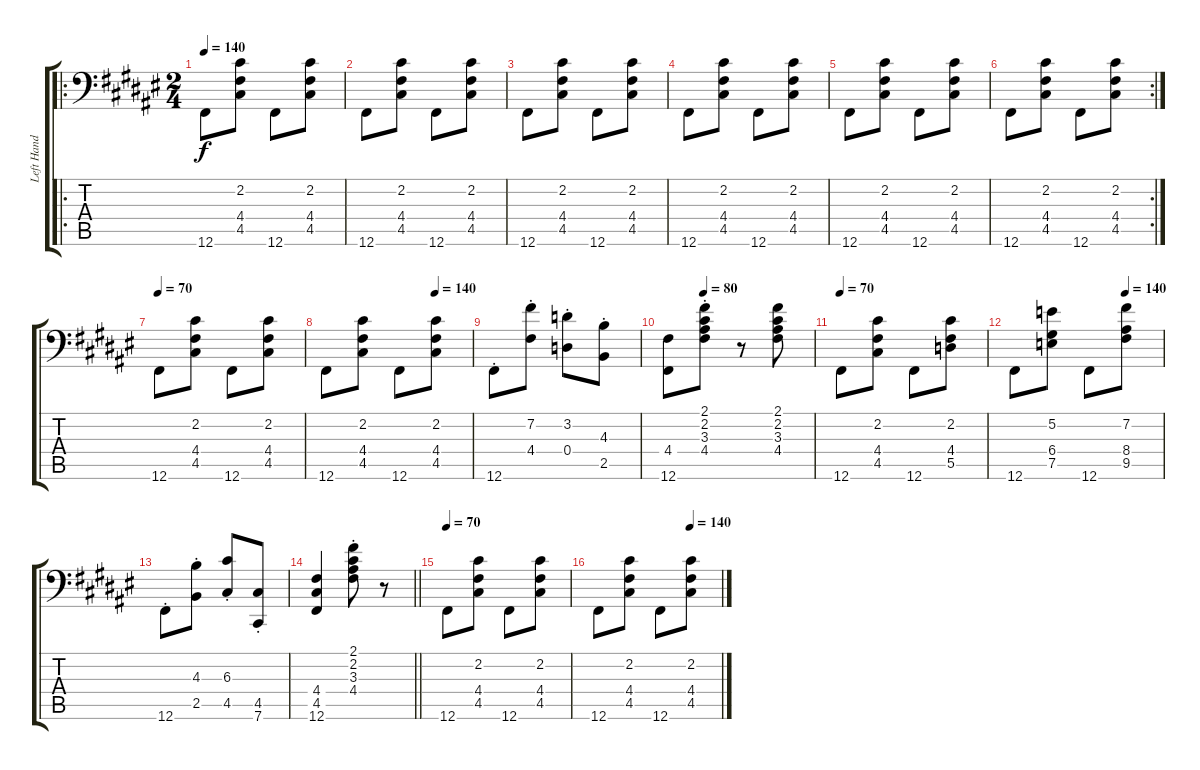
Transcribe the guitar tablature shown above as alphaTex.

\track ("Left Hand" "Left Hand") {instrument stringensemble1}
\staff {score tabs}
\tuning (E4 B3 G3 D3 A2 Gb1) {hide}
\ro
\ts (2 4)
\tempo 140
\clef f4
\ks d#minor
12.6.8{dy f} (2.2 4.4 4.5).8 12.6.8 (2.2 4.4 4.5).8 |
12.6.8 (2.2 4.4 4.5).8 12.6.8 (2.2 4.4 4.5).8 |
12.6.8 (2.2 4.4 4.5).8 12.6.8 (2.2 4.4 4.5).8 |
12.6.8 (2.2 4.4 4.5).8 12.6.8 (2.2 4.4 4.5).8 |
12.6.8 (2.2 4.4 4.5).8 12.6.8 (2.2 4.4 4.5).8 |
\rc 2
12.6.8 (2.2 4.4 4.5).8 12.6.8 (2.2 4.4 4.5).8 |
\tempo 70
12.6.8 (2.2 4.4 4.5).8 12.6.8 (2.2 4.4 4.5).8 |
\tempo (140 0.75)
12.6.8 (2.2 4.4 4.5).8 12.6.8 (2.2 4.4 4.5).8 |
12.6{st}.8 (7.2{st} 4.4{st}).8 (3.2{st} 0.4{st}).8 (4.3{st} 2.5{st}).8 |
\tempo (80 0.25)
(4.4 12.6).8 (2.1{st} 2.2{st} 3.3{st} 4.4{st}).8 r.8 (2.1 2.2 3.3 4.4).8 |
\tempo 70
12.6.8 (2.2 4.4 4.5).8 12.6.8 (2.2 4.4 5.5).8 |
\tempo (140 0.75)
12.6.8 (5.2 6.4 7.5).8 12.6.8 (7.2 8.4 9.5).8 |
12.6{st}.8 (4.3{st} 2.5{st}).8 (6.3{st} 4.5{st}).8 (4.5{st} 7.6{st}).8 |
\barLineRight lightlight
(4.4 4.5 12.6).4 (2.1{st} 2.2{st} 3.3{st} 4.4{st}).8 r.8 |
\tempo 70
12.6.8 (2.2 4.4 4.5).8 12.6.8 (2.2 4.4 4.5).8 |
\tempo (140 0.75)
12.6.8 (2.2 4.4 4.5).8 12.6.8 (2.2 4.4 4.5).8
